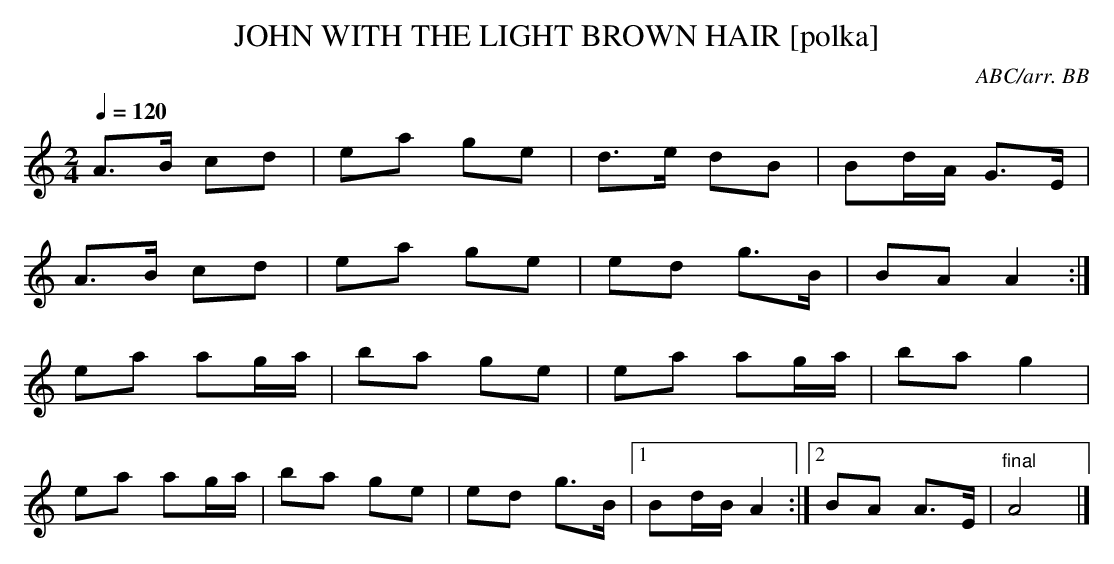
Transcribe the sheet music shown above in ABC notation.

X:1
T:JOHN WITH THE LIGHT BROWN HAIR [polka]
C:ABC/arr. BB
Y:"moderato"
Q:1/4=120
L:1/8
M:2/4
K:Am
A>B cd|ea ge|d>e dB|Bd/A/ G>E|
A>B cd|ea ge|ed g>B|BA A2:|
ea ag/a/|ba ge|ea ag/a/|ba g2|
ea ag/a/|ba ge|ed g>B|1 Bd/B/ A2:|\
[2 BA A>E|"final"A4|]
